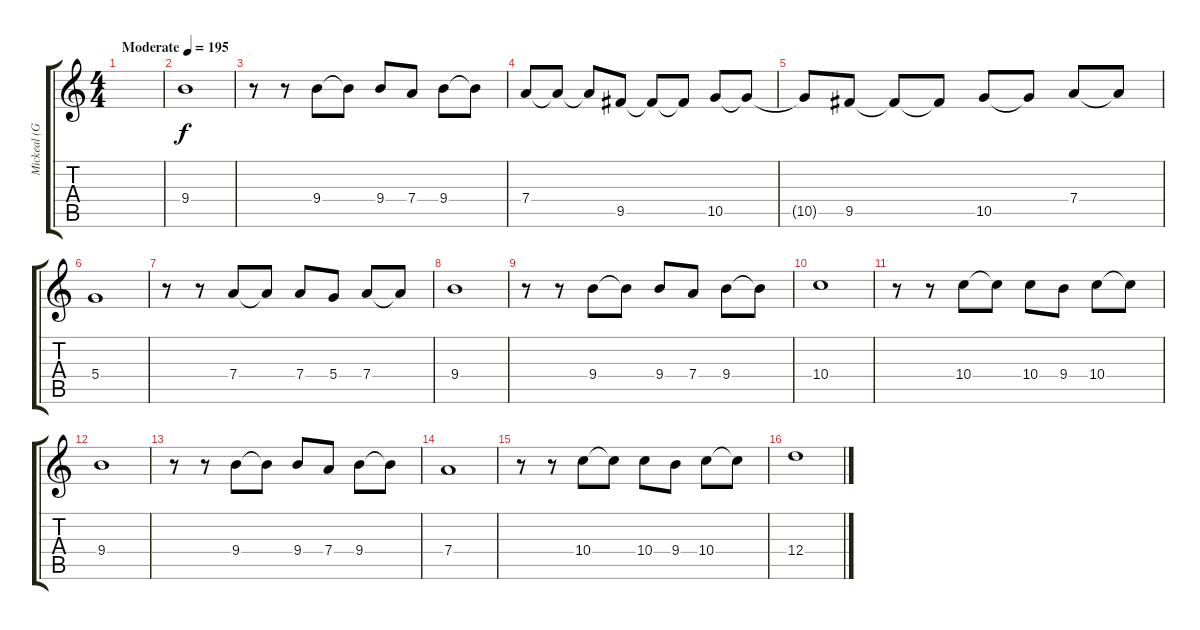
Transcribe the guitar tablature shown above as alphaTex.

\track ("Mickeal (Guitare_02)" "Mickeal (G") {instrument acousticguitarsteel}
\staff {score tabs}
\tuning (E4 B3 G3 D3 A2 E2) {hide}
\ts (4 4)
\tempo (195 "Moderate")
\clef g2
\ks c
|
9.4.1 |
r.8 r.8 9.4.8 9.4{t}.8 9.4.8 7.4.8 9.4.8 9.4{t}.8 |
7.4.8 7.4{t}.8 7.4{t}.8 9.5.8 9.5{t}.8 9.5{t}.8 10.5.8 10.5{t}.8 |
10.5{t}.8 9.5.8 9.5{t}.8 9.5{t}.8 10.5.8 10.5{t}.8 7.4.8 7.4{t}.8 |
5.4.1 |
r.8 r.8 7.4.8 7.4{t}.8 7.4.8 5.4.8 7.4.8 7.4{t}.8 |
9.4.1 |
r.8 r.8 9.4.8 9.4{t}.8 9.4.8 7.4.8 9.4.8 9.4{t}.8 |
10.4.1 |
r.8 r.8 10.4.8 10.4{t}.8 10.4.8 9.4.8 10.4.8 10.4{t}.8 |
9.4.1 |
r.8 r.8 9.4.8 9.4{t}.8 9.4.8 7.4.8 9.4.8 9.4{t}.8 |
7.4.1 |
r.8 r.8 10.4.8 10.4{t}.8 10.4.8 9.4.8 10.4.8 10.4{t}.8 |
12.4.1
